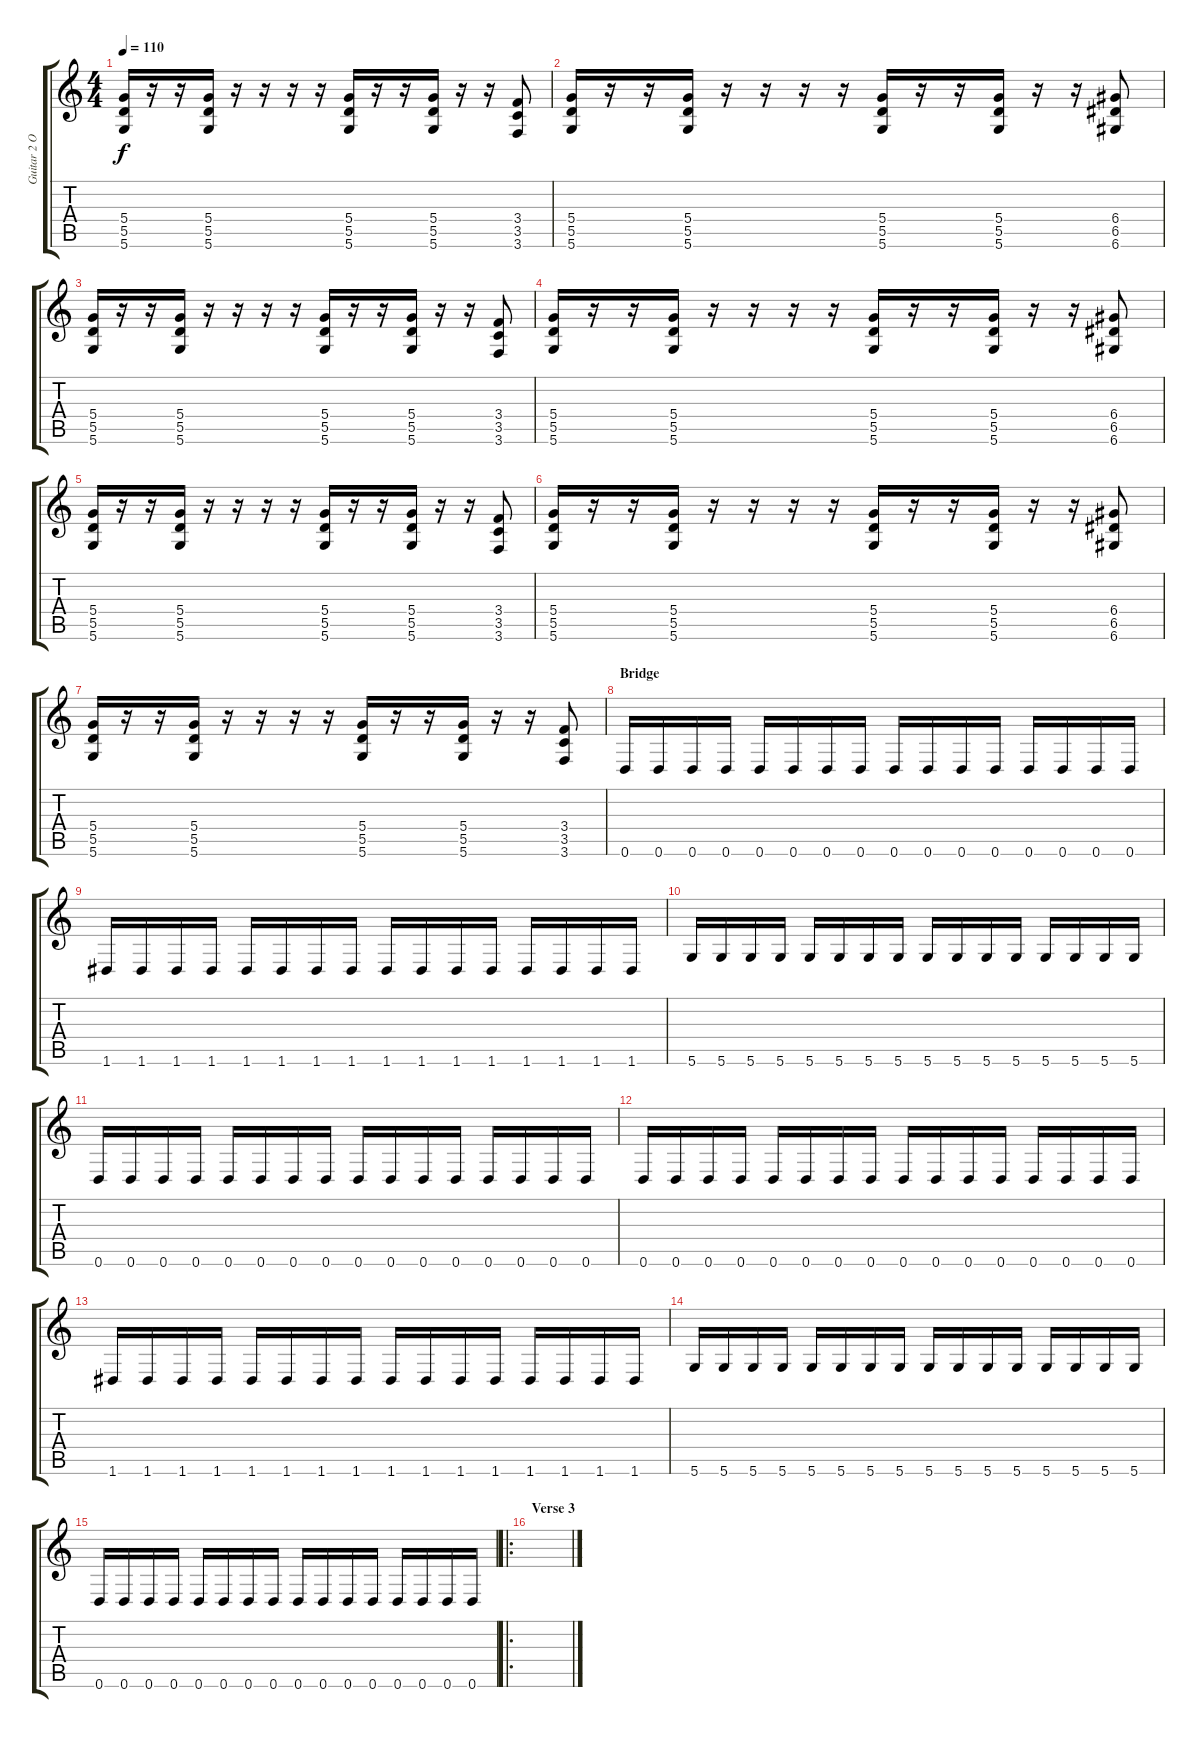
\track ("Guitar 2 Oct" "Guitar 2 O") {instrument overdrivenguitar}
\staff {score tabs}
\tuning (E4 B3 G3 D3 A2 D2) {hide}
\ts (4 4)
\tempo 110
\clef g2
\ks c
(5.4 5.5 5.6).16{dy f} r.16 r.16 (5.4 5.5 5.6).16 r.16 r.16 r.16 r.16 (5.4 5.5 5.6).16 r.16 r.16 (5.4 5.5 5.6).16 r.16 r.16 (3.4 3.5 3.6).8 |
(5.4 5.5 5.6).16 r.16 r.16 (5.4 5.5 5.6).16 r.16 r.16 r.16 r.16 (5.4 5.5 5.6).16 r.16 r.16 (5.4 5.5 5.6).16 r.16 r.16 (6.4 6.5 6.6).8 |
(5.4 5.5 5.6).16 r.16 r.16 (5.4 5.5 5.6).16 r.16 r.16 r.16 r.16 (5.4 5.5 5.6).16 r.16 r.16 (5.4 5.5 5.6).16 r.16 r.16 (3.4 3.5 3.6).8 |
(5.4 5.5 5.6).16 r.16 r.16 (5.4 5.5 5.6).16 r.16 r.16 r.16 r.16 (5.4 5.5 5.6).16 r.16 r.16 (5.4 5.5 5.6).16 r.16 r.16 (6.4 6.5 6.6).8 |
(5.4 5.5 5.6).16 r.16 r.16 (5.4 5.5 5.6).16 r.16 r.16 r.16 r.16 (5.4 5.5 5.6).16 r.16 r.16 (5.4 5.5 5.6).16 r.16 r.16 (3.4 3.5 3.6).8 |
(5.4 5.5 5.6).16 r.16 r.16 (5.4 5.5 5.6).16 r.16 r.16 r.16 r.16 (5.4 5.5 5.6).16 r.16 r.16 (5.4 5.5 5.6).16 r.16 r.16 (6.4 6.5 6.6).8 |
(5.4 5.5 5.6).16 r.16 r.16 (5.4 5.5 5.6).16 r.16 r.16 r.16 r.16 (5.4 5.5 5.6).16 r.16 r.16 (5.4 5.5 5.6).16 r.16 r.16 (3.4 3.5 3.6).8 |
\section ("" "Bridge")
0.6.16 0.6.16 0.6.16 0.6.16 0.6.16 0.6.16 0.6.16 0.6.16 0.6.16 0.6.16 0.6.16 0.6.16 0.6.16 0.6.16 0.6.16 0.6.16 |
1.6.16 1.6.16 1.6.16 1.6.16 1.6.16 1.6.16 1.6.16 1.6.16 1.6.16 1.6.16 1.6.16 1.6.16 1.6.16 1.6.16 1.6.16 1.6.16 |
5.6.16 5.6.16 5.6.16 5.6.16 5.6.16 5.6.16 5.6.16 5.6.16 5.6.16 5.6.16 5.6.16 5.6.16 5.6.16 5.6.16 5.6.16 5.6.16 |
0.6.16 0.6.16 0.6.16 0.6.16 0.6.16 0.6.16 0.6.16 0.6.16 0.6.16 0.6.16 0.6.16 0.6.16 0.6.16 0.6.16 0.6.16 0.6.16 |
0.6.16 0.6.16 0.6.16 0.6.16 0.6.16 0.6.16 0.6.16 0.6.16 0.6.16 0.6.16 0.6.16 0.6.16 0.6.16 0.6.16 0.6.16 0.6.16 |
1.6.16 1.6.16 1.6.16 1.6.16 1.6.16 1.6.16 1.6.16 1.6.16 1.6.16 1.6.16 1.6.16 1.6.16 1.6.16 1.6.16 1.6.16 1.6.16 |
5.6.16 5.6.16 5.6.16 5.6.16 5.6.16 5.6.16 5.6.16 5.6.16 5.6.16 5.6.16 5.6.16 5.6.16 5.6.16 5.6.16 5.6.16 5.6.16 |
0.6.16 0.6.16 0.6.16 0.6.16 0.6.16 0.6.16 0.6.16 0.6.16 0.6.16 0.6.16 0.6.16 0.6.16 0.6.16 0.6.16 0.6.16 0.6.16 |
\ro
\section ("" "Verse 3")
